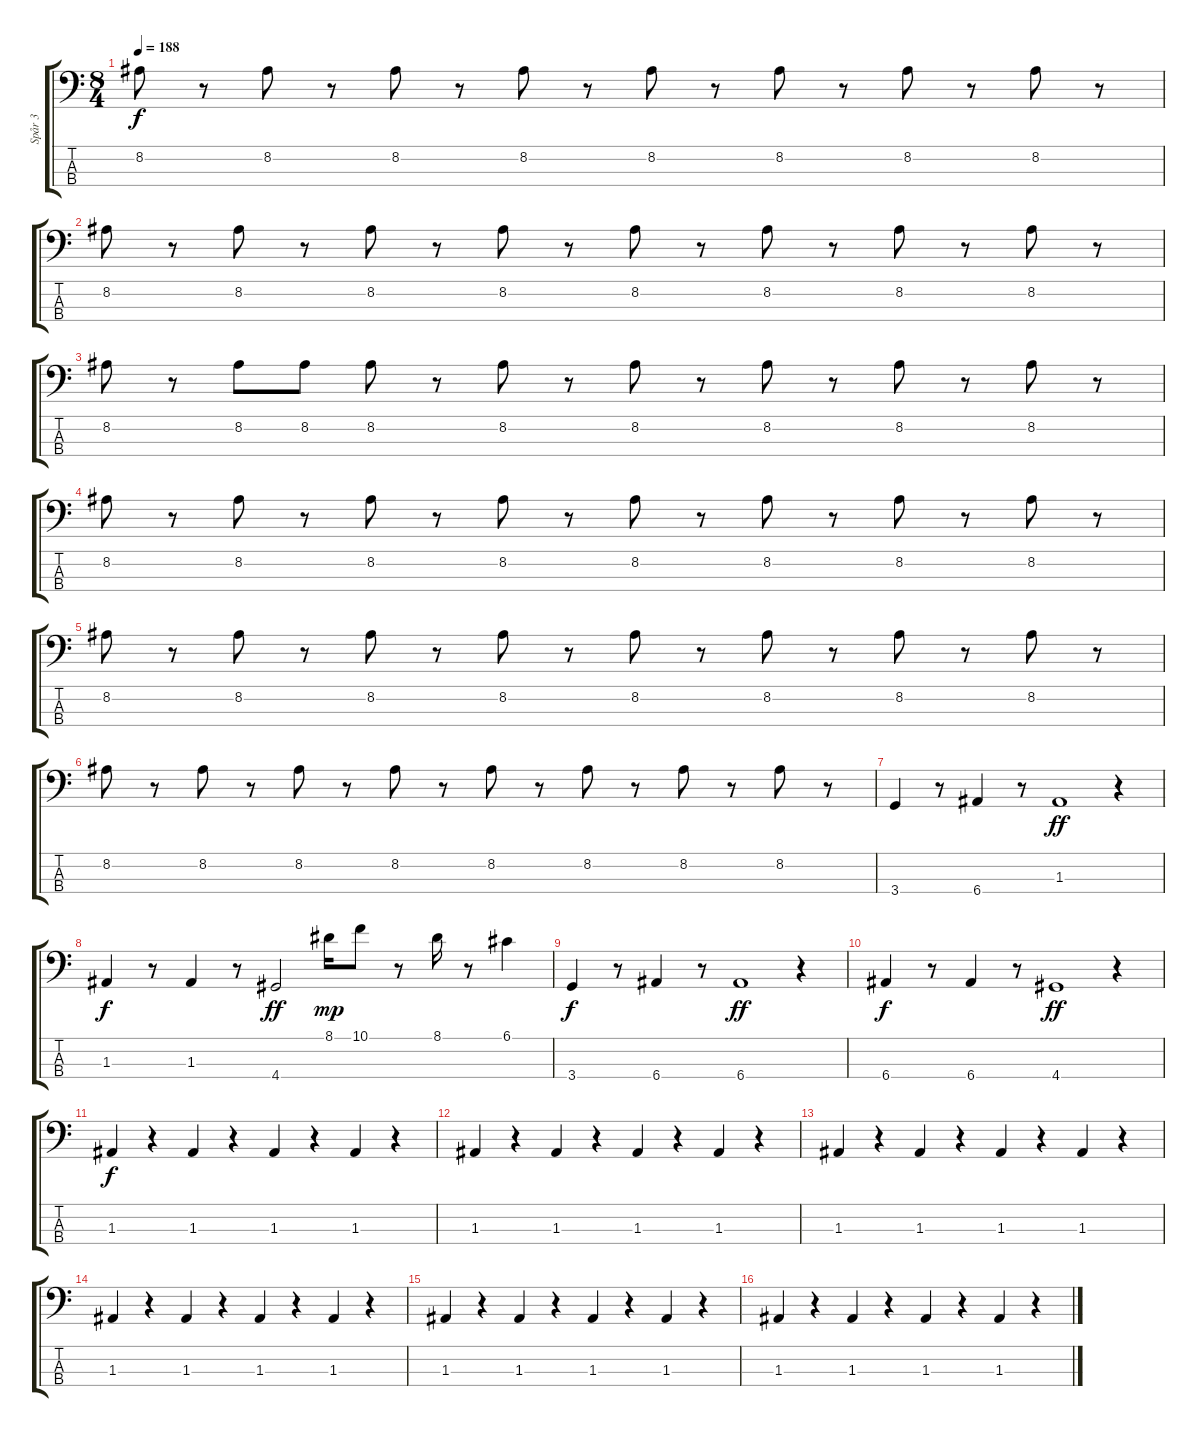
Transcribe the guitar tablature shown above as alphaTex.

\track ("Spår 3" "Spår 3") {instrument electricbassfinger}
\staff {score tabs}
\tuning (G2 D2 A1 E1) {hide}
\ts (8 4)
\tempo 188
\clef f4
\ks c
8.2.8{dy f} r.8 8.2.8 r.8 8.2.8 r.8 8.2.8 r.8 8.2.8 r.8 8.2.8 r.8 8.2.8 r.8 8.2.8 r.8 |
8.2.8 r.8 8.2.8 r.8 8.2.8 r.8 8.2.8 r.8 8.2.8 r.8 8.2.8 r.8 8.2.8 r.8 8.2.8 r.8 |
8.2.8 r.8 8.2.8 8.2.8 8.2.8 r.8 8.2.8 r.8 8.2.8 r.8 8.2.8 r.8 8.2.8 r.8 8.2.8 r.8 |
8.2.8 r.8 8.2.8 r.8 8.2.8 r.8 8.2.8 r.8 8.2.8 r.8 8.2.8 r.8 8.2.8 r.8 8.2.8 r.8 |
8.2.8 r.8 8.2.8 r.8 8.2.8 r.8 8.2.8 r.8 8.2.8 r.8 8.2.8 r.8 8.2.8 r.8 8.2.8 r.8 |
8.2.8 r.8 8.2.8 r.8 8.2.8 r.8 8.2.8 r.8 8.2.8 r.8 8.2.8 r.8 8.2.8 r.8 8.2.8 r.8 |
3.4.4 r.8 6.4.4 r.8 1.3.1{dy ff} r.4 |
1.3.4{dy f} r.8 1.3.4 r.8 4.4.2{dy ff} 8.1.16{dy mp} 10.1.8 r.8 8.1.16 r.8 6.1.4 |
3.4.4{dy f} r.8 6.4.4 r.8 6.4.1{dy ff} r.4 |
6.4.4{dy f} r.8 6.4.4 r.8 4.4.1{dy ff} r.4 |
1.3.4{dy f} r.4 1.3.4 r.4 1.3.4 r.4 1.3.4 r.4 |
1.3.4 r.4 1.3.4 r.4 1.3.4 r.4 1.3.4 r.4 |
1.3.4 r.4 1.3.4 r.4 1.3.4 r.4 1.3.4 r.4 |
1.3.4 r.4 1.3.4 r.4 1.3.4 r.4 1.3.4 r.4 |
1.3.4 r.4 1.3.4 r.4 1.3.4 r.4 1.3.4 r.4 |
1.3.4 r.4 1.3.4 r.4 1.3.4 r.4 1.3.4 r.4
